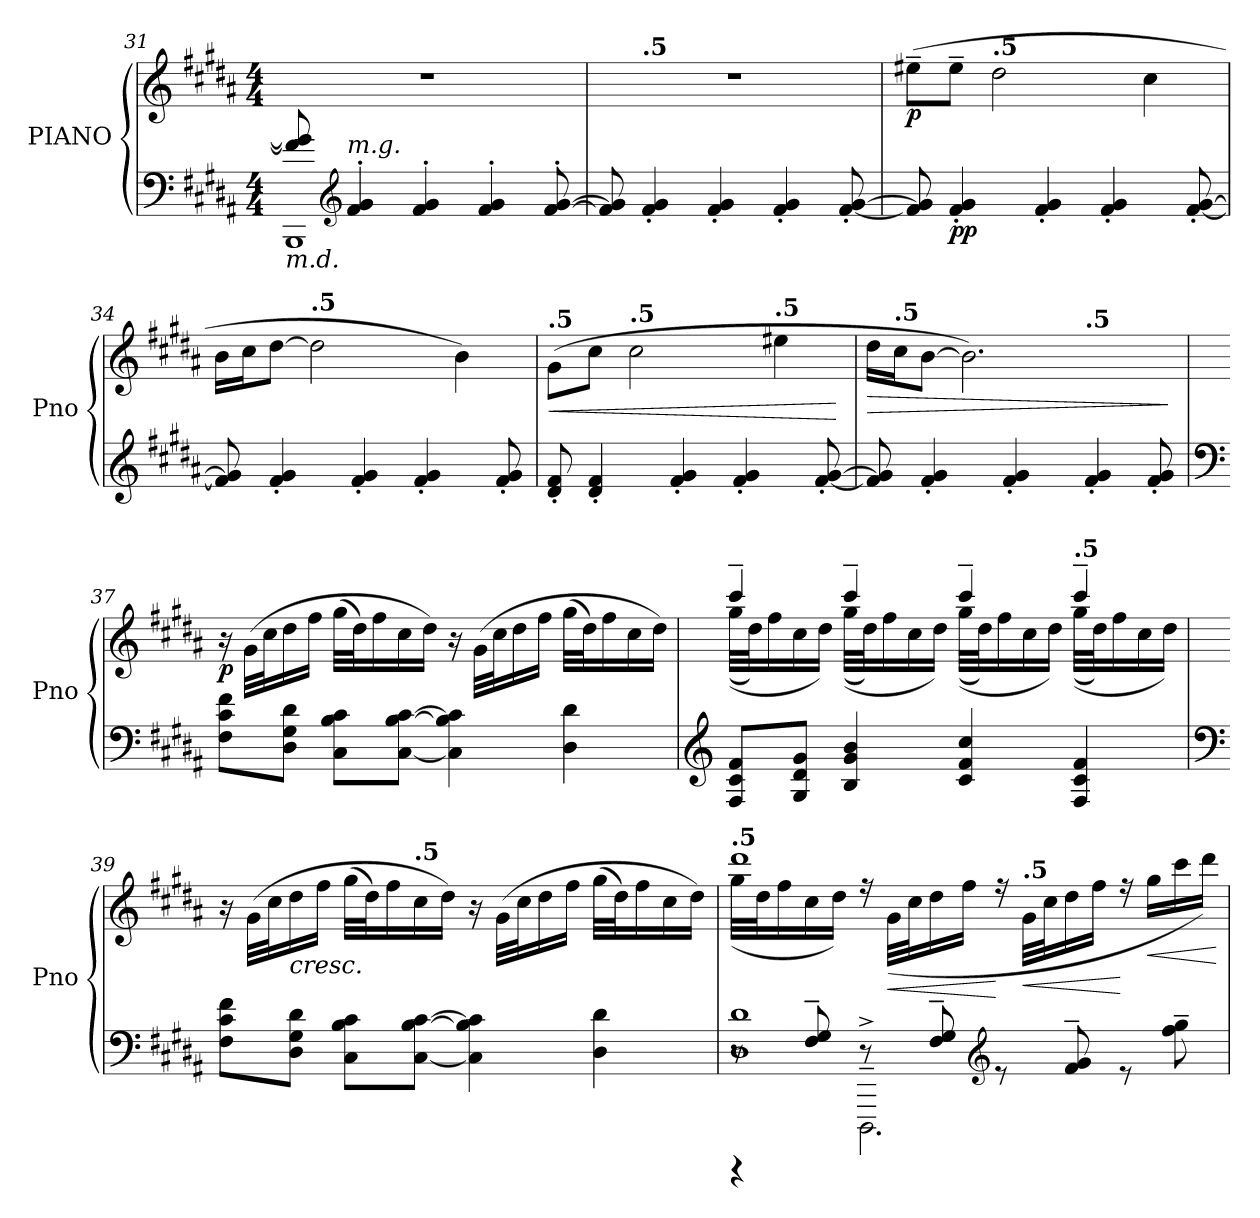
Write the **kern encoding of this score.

**kern	**kern	**dynam
*part1	*part1	*part1
*staff2	*staff1	*staff1/2
*I"PIANO	*	*
*I'Pno	*	*
*clefF4	*clefG2	*
*k[f#c#g#d#a#]	*k[f#c#g#d#a#]	*
*M4/4	*M4/4	*
=31	=31	=31
*^	*	*
!LO:TX:b:i:t=m.d.	!	!	!
8f#/] 8g#/]	1BBB	1r	.
*clefG2	*	*	*
*	*	*MM80	*
!LO:TX:a:i:t=m.g.	!	!	!
4f#/' 4g#/'	.	.	.
*	*	*MM85	*
4f#/' 4g#/'	.	.	.
4f#/' 4g#/'	.	.	.
[8f#/' [8g#/'	.	.	.
*v	*v	*	*
=32	=32	=32
*	*^	*
8f#/] 8g#/]	1r	8ryy	.
*	*MM87	*	*
!	!	!LO:TX:a:B:t=.5	!
4f#/' 4g#/'	.	2..ryy	.
4f#/' 4g#/'	.	.	.
4f#/' 4g#/'	.	.	.
[8f#/' [8g#/'	.	.	.
!!LO:LB:g=z
=33	=33	=33	=33
!	!LO:TX:a:B:t=Sans lenteur	!	!
!	!	!	!LO:DY:b
*	*v	*v	*
8f#/] 8g#/]	(>8ee#X~\L	p
!	!	!LO:DY:b=2
4f#/' 4g#/'	8ee#~\J	pp
*	*MM87	*
!	!LO:TX:a:B:t=.5	!
.	2dd#\	.
4f#/' 4g#/'	.	.
4f#/' 4g#/'	.	.
*	*MM80	*
.	4cc#\	.
[8f#/' [8g#/'	.	.
=34	=34	=34
8f#/] 8g#/]	16b\LL	.
.	16cc#\J	.
4f#/' 4g#/'	[8dd#\J	.
*	*MM87	*
!	!LO:TX:a:B:t=.5	!
.	2dd#\]	.
4f#/' 4g#/'	.	.
4f#/' 4g#/'	.	.
.	4b\)	.
8f#/' 8g#/'	.	.
=35	=35	=35
*	*MM82	*
!	!LO:TX:a:B:t=.5	!
!	!	!LO:HP:b
8d#/' 8f#/'	(>8g#\L	<
4d#/' 4f#/'	8cc#\J	.
*	*MM87	*
!	!LO:TX:a:B:t=.5	!
.	2cc#\	.
4f#/' 4g#/'	.	.
4f#/' 4g#/'	.	.
*	*MM82	*
!	!LO:TX:a:B:t=.5	!
.	4ee#X\	.
[8f#/' [8g#/'	.	.
.	.	[
=36	=36	=36
*	*MM80	*
!	!	!LO:HP:b
*	*^	*
8f#/] 8g#/]	16dd#\LL	2ryy	>
*	*MM77	*	*
!	!LO:TX:a:B:t=.5	!	!
.	16cc#\J	.	.
4f#/' 4g#/'	[8b\J	.	.
*	*MM80	*	*
.	2.b\])	.	.
4f#/' 4g#/'	.	.	.
.	.	8ryy	.
*	*MM82	*	*
!	!	!LO:TX:a:B:t=.5	!
4f#/' 4g#/'	.	4.ryy	.
8f#/' 8g#/'	.	.	.
.	.	.	]
*	*v	*v	*
!!LO:LB:g=z
=37	=37	=37
*clefF4	*	*
*	*^	*
!	!LO:TX:a:i:t=dans une sonorité plus claire	!	!
!	!	!	!LO:DY:b
*	*v	*v	*
8F#\ 8c#\ 8f#\L	16r	p
.	(>32g#\LLL	.
.	32cc#\J	.
8D#\ 8G#\ 8d#\J	16dd#\	.
.	16ff#\JJ	.
8C#\ 8B\ 8c#\L	(>32gg#\LLL	.
.	32dd#\J)	.
.	16ff#\	.
[8C#\ [8B\ [8c#\J	16cc#\	.
.	16dd#\JJ)	.
4C#\] 4B\] 4c#\]	16r	.
.	(>32g#\LLL	.
.	32cc#\J	.
.	16dd#\	.
.	16ff#\JJ	.
4D#\ 4d#\	(>32gg#\LLL	.
.	32dd#\J)	.
.	16ff#\	.
.	16cc#\	.
.	16dd#\JJ)	.
=38	=38	=38
*clefG2	*	*
*	*^	*
8F#/ 8c#/ 8f#/L	4ccc#~/	(>(<32gg#\LLL	.
.	.	32dd#\J)	.
.	.	16ff#\	.
8G#/ 8d#/ 8g#/J	.	16cc#\	.
.	.	16dd#\JJ)	.
4B/ 4g#/ 4b/	4ccc#~/	(>(<32gg#\LLL	.
.	.	32dd#\J)	.
.	.	16ff#\	.
.	.	16cc#\	.
.	.	16dd#\JJ)	.
*	*MM80	*	*
4c#/ 4f#/ 4cc#/	4ccc#~/	(>(<32gg#\LLL	.
.	.	32dd#\J)	.
.	.	16ff#\	.
.	.	16cc#\	.
.	.	16dd#\JJ)	.
*	*MM77	*	*
!	!LO:TX:a:B:t=.5	!	!
4F#/ 4c#/ 4f#/	4ccc#~/	(>(<32gg#\LLL	.
.	.	32dd#\J)	.
.	.	16ff#\	.
.	.	16cc#\	.
.	.	16dd#\JJ)	.
*	*v	*v	*
!!LO:LB:g=z
=39	=39	=39
*clefF4	*	*
8F#\ 8c#\ 8f#\L	16r	.
.	(>32g#\LLL	.
.	32cc#\J	.
!	!LO:TX:b:i:t=cresc.	!
8D#\ 8G#\ 8d#\J	16dd#\	.
.	16ff#\JJ	.
*	*MM80	*
8C#\ 8B\ 8c#\L	(>32gg#\LLL	.
.	32dd#\J)	.
.	16ff#\	.
*	*MM82	*
!	!LO:TX:a:B:t=.5	!
[8C#\ [8B\ [8c#\J	16cc#\	.
.	16dd#\JJ)	.
4C#\] 4B\] 4c#\]	16r	.
.	(>32g#\LLL	.
.	32cc#\J	.
.	16dd#\	.
.	16ff#\JJ	.
*	*MM80	*
4D#\ 4d#\	(>32gg#\LLL	.
.	32dd#\J)	.
.	16ff#\	.
.	16cc#\	.
.	16dd#\JJ)	.
=40	=40	=40
*	*MM77	*
*^	*^	*
*	*^	*	*	*
!	!	!	!LO:TX:a:B:t=.5	!	!
8r	1D# 1d#	4rBBBBB	1ddd#	(>32gg#\LLL	.
.	.	.	.	32dd#\J	.
.	.	.	.	16ff#\	.
*	*	*	*MM75	*	*
8F#/~ 8G#/~	.	.	.	16cc#\	.
.	.	.	.	16dd#\JJ)	.
8r	.	2.DDD#~^\	.	16rff	.
*	*	*	*MM80	*	*
!	!	!	!	!	!LO:HP:b
.	.	.	.	(>32g#\LLL	<
.	.	.	.	32cc#\J	.
8F#/~ 8G#/~	.	.	.	16dd#\	.
.	.	.	.	16ff#\JJ	.
*clefG2	*	*	*	*	*
8re	.	.	.	16rff	[
*	*	*	*MM82	*	*
!	!	!	!	!LO:TX:a:B:t=.5	!
!	!	!	!	!	!LO:HP:b
.	.	.	.	32g#\LLL	<
.	.	.	.	32cc#\J	.
8f#/~ 8g#/~	.	.	.	16dd#\	.
.	.	.	.	16ff#\JJ	.
8re	.	.	.	16rff	[
!	!	!	!	!	!LO:HP:b
.	.	.	.	16gg#\LL	<
8ff#\~ 8gg#\~	.	.	.	16ccc#\	.
.	.	.	.	16ddd#\JJ)	.
*v	*v	*v	*	*	*
*	*v	*v	*
.	.	[
=	=	=
*-	*-	*-
